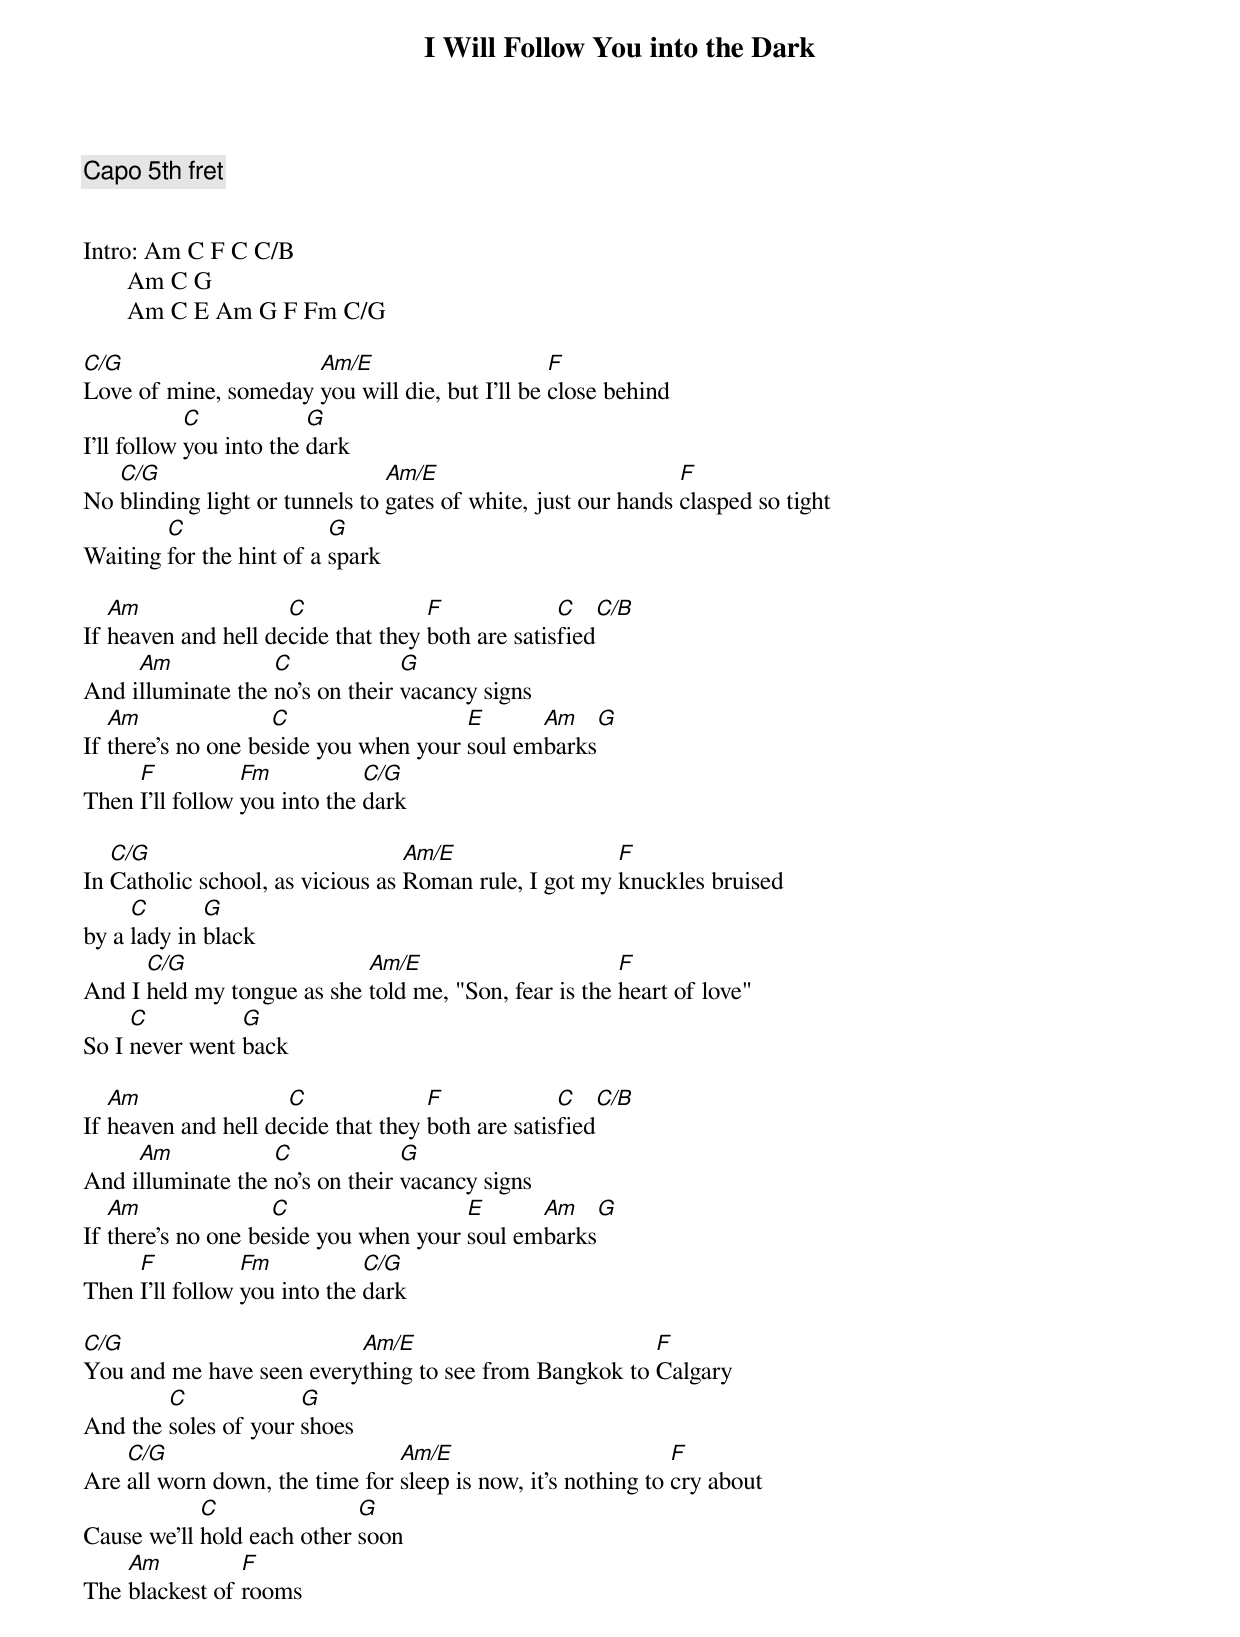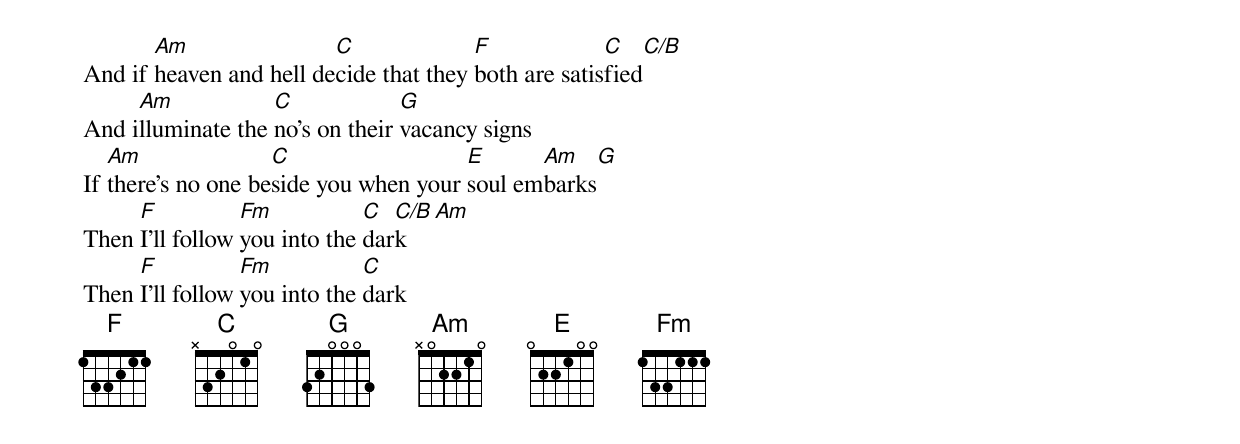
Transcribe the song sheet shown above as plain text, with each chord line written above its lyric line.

I Will Follow You into the Dark

Capo 5th fret


Intro: Am C F C C/B
       Am C G
       Am C E Am G F Fm C/G

C/G                   Am/E                      F
Love of mine, someday you will die, but I'll be close behind
            C            G
I'll follow you into the dark
   C/G                          Am/E                           F
No blinding light or tunnels to gates of white, just our hands clasped so tight
        C                 G
Waiting for the hint of a spark

   Am                C              F             C   C/B
If heaven and hell decide that they both are satisfied
     Am            C             G
And illuminate the no's on their vacancy signs
   Am               C                  E      Am   G
If there's no one beside you when your soul embarks
     F           Fm           C/G
Then I'll follow you into the dark

   C/G                            Am/E                 F
In Catholic school, as vicious as Roman rule, I got my knuckles bruised
     C       G
by a lady in black
      C/G                   Am/E                       F
And I held my tongue as she told me, "Son, fear is the heart of love"
     C          G
So I never went back

   Am                C              F             C   C/B
If heaven and hell decide that they both are satisfied
     Am            C             G
And illuminate the no's on their vacancy signs
   Am               C                  E      Am   G
If there's no one beside you when your soul embarks
     F           Fm           C/G
Then I'll follow you into the dark

C/G                       Am/E                         F
You and me have seen everything to see from Bangkok to Calgary
        C             G
And the soles of your shoes
    C/G                         Am/E                          F
Are all worn down, the time for sleep is now, it's nothing to cry about
            C               G
Cause we'll hold each other soon
    Am          F
The blackest of rooms

       Am                C              F             C   C/B
And if heaven and hell decide that they both are satisfied
     Am            C             G
And illuminate the no's on their vacancy signs
   Am               C                  E      Am   G
If there's no one beside you when your soul embarks
     F           Fm           C  C/B  Am
Then I'll follow you into the dark
     F           Fm           C
Then I'll follow you into the dark
